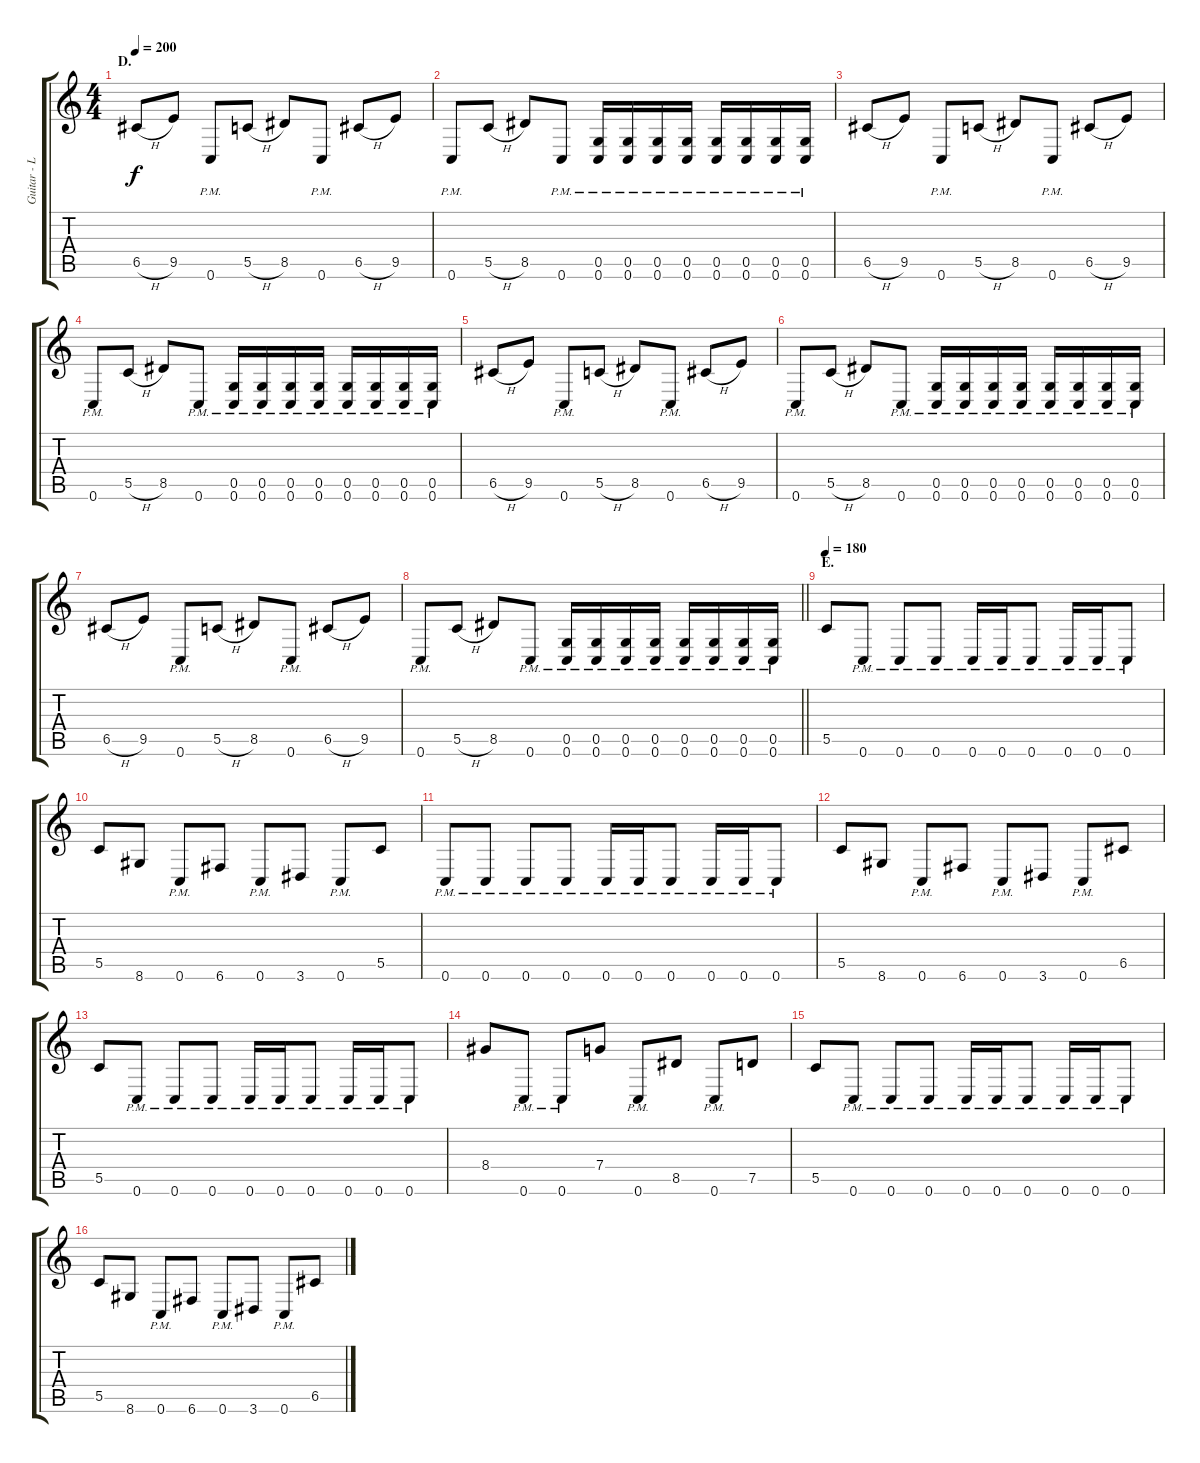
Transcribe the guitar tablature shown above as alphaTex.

\track ("Guitar - Left" "Guitar - L") {instrument distortionguitar}
\staff {score tabs}
\tuning (D4 A3 F3 C3 G2 C2) {hide}
\ts (4 4)
\section ("" "D.")
\tempo 200
\clef g2
\ks c
6.5{h}.8{dy f} 9.5.8 0.6{pm}.8 5.5{h}.8 8.5.8 0.6{pm}.8 6.5{h}.8 9.5.8 |
0.6{pm}.8 5.5{h}.8 8.5.8 0.6{pm}.8 (0.5{pm} 0.6{pm}).16 (0.5{pm} 0.6{pm}).16 (0.5{pm} 0.6{pm}).16 (0.5{pm} 0.6{pm}).16 (0.5{pm} 0.6{pm}).16 (0.5{pm} 0.6{pm}).16 (0.5{pm} 0.6{pm}).16 (0.5{pm} 0.6{pm}).16 |
6.5{h}.8 9.5.8 0.6{pm}.8 5.5{h}.8 8.5.8 0.6{pm}.8 6.5{h}.8 9.5.8 |
0.6{pm}.8 5.5{h}.8 8.5.8 0.6{pm}.8 (0.5{pm} 0.6{pm}).16 (0.5{pm} 0.6{pm}).16 (0.5{pm} 0.6{pm}).16 (0.5{pm} 0.6{pm}).16 (0.5{pm} 0.6{pm}).16 (0.5{pm} 0.6{pm}).16 (0.5{pm} 0.6{pm}).16 (0.5{pm} 0.6{pm}).16 |
6.5{h}.8 9.5.8 0.6{pm}.8 5.5{h}.8 8.5.8 0.6{pm}.8 6.5{h}.8 9.5.8 |
0.6{pm}.8 5.5{h}.8 8.5.8 0.6{pm}.8 (0.5{pm} 0.6{pm}).16 (0.5{pm} 0.6{pm}).16 (0.5{pm} 0.6{pm}).16 (0.5{pm} 0.6{pm}).16 (0.5{pm} 0.6{pm}).16 (0.5{pm} 0.6{pm}).16 (0.5{pm} 0.6{pm}).16 (0.5{pm} 0.6{pm}).16 |
6.5{h}.8 9.5.8 0.6{pm}.8 5.5{h}.8 8.5.8 0.6{pm}.8 6.5{h}.8 9.5.8 |
\barLineRight lightlight
0.6{pm}.8 5.5{h}.8 8.5.8 0.6{pm}.8 (0.5{pm} 0.6{pm}).16 (0.5{pm} 0.6{pm}).16 (0.5{pm} 0.6{pm}).16 (0.5{pm} 0.6{pm}).16 (0.5{pm} 0.6{pm}).16 (0.5{pm} 0.6{pm}).16 (0.5{pm} 0.6{pm}).16 (0.5{pm} 0.6{pm}).16 |
\section ("" "E.")
\tempo 180
5.5.8 0.6{pm}.8 0.6{pm}.8 0.6{pm}.8 0.6{pm}.16 0.6{pm}.16 0.6{pm}.8 0.6{pm}.16 0.6{pm}.16 0.6{pm}.8 |
5.5.8 8.6.8 0.6{pm}.8 6.6.8 0.6{pm}.8 3.6.8 0.6{pm}.8 5.5.8 |
0.6{pm}.8 0.6{pm}.8 0.6{pm}.8 0.6{pm}.8 0.6{pm}.16 0.6{pm}.16 0.6{pm}.8 0.6{pm}.16 0.6{pm}.16 0.6{pm}.8 |
5.5.8 8.6.8 0.6{pm}.8 6.6.8 0.6{pm}.8 3.6.8 0.6{pm}.8 6.5.8 |
5.5.8 0.6{pm}.8 0.6{pm}.8 0.6{pm}.8 0.6{pm}.16 0.6{pm}.16 0.6{pm}.8 0.6{pm}.16 0.6{pm}.16 0.6{pm}.8 |
8.4.8 0.6{pm}.8 0.6{pm}.8 7.4.8 0.6{pm}.8 8.5.8 0.6{pm}.8 7.5.8 |
5.5.8 0.6{pm}.8 0.6{pm}.8 0.6{pm}.8 0.6{pm}.16 0.6{pm}.16 0.6{pm}.8 0.6{pm}.16 0.6{pm}.16 0.6{pm}.8 |
5.5.8 8.6.8 0.6{pm}.8 6.6.8 0.6{pm}.8 3.6.8 0.6{pm}.8 6.5.8
